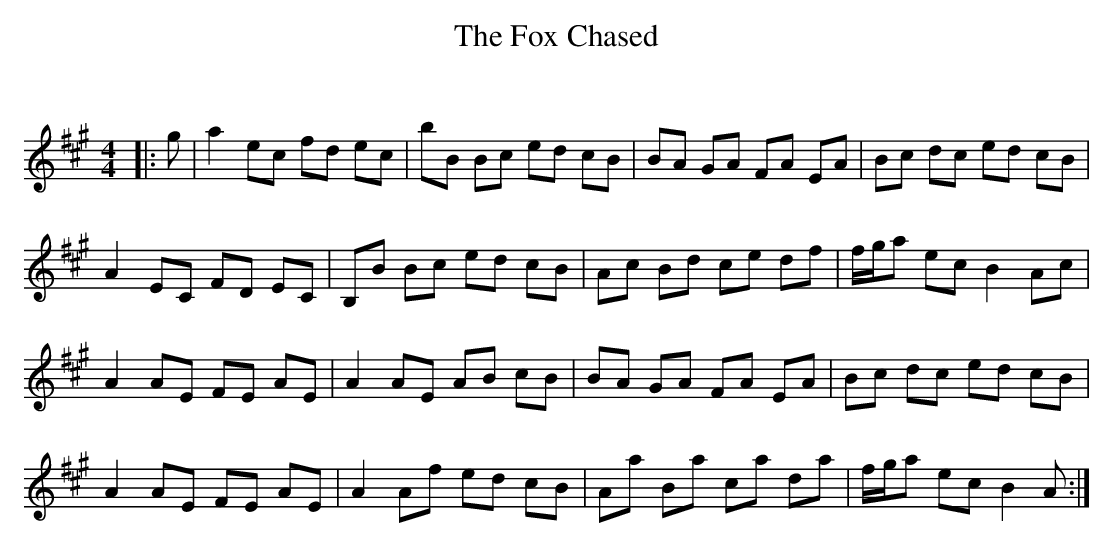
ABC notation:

X:1
T: The Fox Chased
C:
Q: 232
K:A
M:4/4
L:1/8
|:g|a2 ec fd ec|bB Bc ed cB|BA GA FA EA|Bc dc ed cB|
A2 EC FD EC|B,B Bc ed cB|Ac Bd ce df|f1/2g1/2a ec B2 Ac|
A2 AE FE AE|A2 AE AB cB|BA GA FA EA|Bc dc ed cB|
A2 AE FE AE|A2 Af ed cB|Aa Ba ca da|f1/2g1/2a ec B2 A:|
